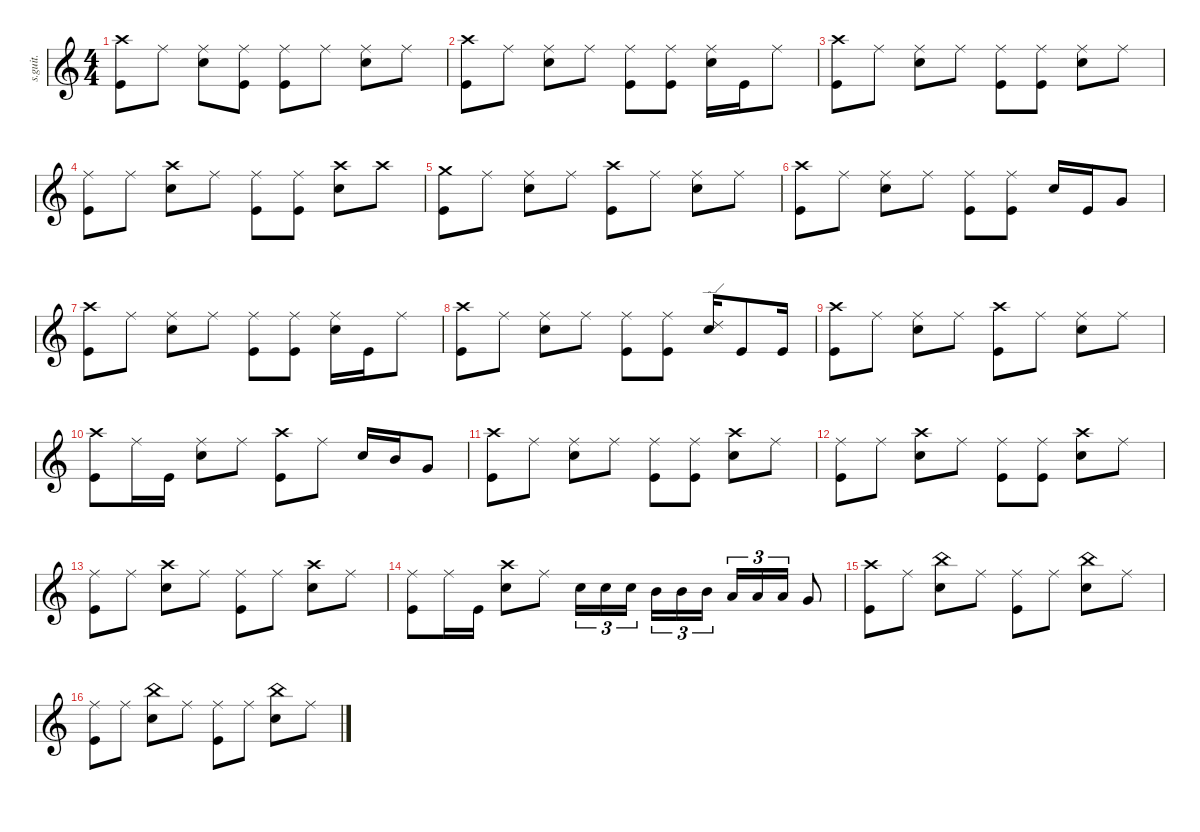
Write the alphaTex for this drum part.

\defaultSystemsLayout 4
\hideDynamics
\bracketExtendMode nobrackets
\track ("Nick Mason - Drums" "s.guit.") {instrument percussion}
\staff {score}
\articulation defaults
\ts (4 4)
\tempo (64 hide)
\clef g2
\ks c
("Kick (hit)" "Crash high (hit)").8{lyrics (0 "") lyrics (1 "") lyrics (2 "") lyrics (3 "") lyrics (4 "") dy f} "Ride (middle)".8{lyrics (0 "") lyrics (1 "") lyrics (2 "") lyrics (3 "") lyrics (4 "")} ("Ride (middle)" "Snare (hit) 2").8{lyrics (0 "") lyrics (1 "") lyrics (2 "") lyrics (3 "") lyrics (4 "")} ("Ride (middle)" "Kick (hit)").8{lyrics (0 "") lyrics (1 "") lyrics (2 "") lyrics (3 "") lyrics (4 "")} ("Ride (middle)" "Kick (hit)").8{lyrics (0 "") lyrics (1 "") lyrics (2 "") lyrics (3 "") lyrics (4 "")} "Ride (middle)".8{lyrics (0 "") lyrics (1 "") lyrics (2 "") lyrics (3 "") lyrics (4 "")} ("Ride (middle)" "Snare (hit) 2").8{lyrics (0 "") lyrics (1 "") lyrics (2 "") lyrics (3 "") lyrics (4 "")} "Ride (middle)".8{lyrics (0 "") lyrics (1 "") lyrics (2 "") lyrics (3 "") lyrics (4 "")} |
("Kick (hit)" "Crash high (hit)").8{lyrics (0 "") lyrics (1 "") lyrics (2 "") lyrics (3 "") lyrics (4 "")} "Ride (middle)".8{lyrics (0 "") lyrics (1 "") lyrics (2 "") lyrics (3 "") lyrics (4 "")} ("Ride (middle)" "Snare (hit) 2").8{lyrics (0 "") lyrics (1 "") lyrics (2 "") lyrics (3 "") lyrics (4 "")} "Ride (middle)".8{lyrics (0 "") lyrics (1 "") lyrics (2 "") lyrics (3 "") lyrics (4 "")} ("Ride (middle)" "Kick (hit)").8{lyrics (0 "") lyrics (1 "") lyrics (2 "") lyrics (3 "") lyrics (4 "")} ("Ride (middle)" "Kick (hit)").8{lyrics (0 "") lyrics (1 "") lyrics (2 "") lyrics (3 "") lyrics (4 "")} ("Snare (hit) 2" "Ride (middle)").16{lyrics (0 "") lyrics (1 "") lyrics (2 "") lyrics (3 "") lyrics (4 "")} "Kick (hit)".16{lyrics (0 "") lyrics (1 "") lyrics (2 "") lyrics (3 "") lyrics (4 "")} "Ride (middle)".8{lyrics (0 "") lyrics (1 "") lyrics (2 "") lyrics (3 "") lyrics (4 "")} |
("Crash high (hit)" "Kick (hit)").8{lyrics (0 "") lyrics (1 "") lyrics (2 "") lyrics (3 "") lyrics (4 "")} "Ride (middle)".8{lyrics (0 "") lyrics (1 "") lyrics (2 "") lyrics (3 "") lyrics (4 "")} ("Ride (middle)" "Snare (hit) 2").8{lyrics (0 "") lyrics (1 "") lyrics (2 "") lyrics (3 "") lyrics (4 "")} "Ride (middle)".8{lyrics (0 "") lyrics (1 "") lyrics (2 "") lyrics (3 "") lyrics (4 "")} ("Ride (middle)" "Kick (hit)").8{lyrics (0 "") lyrics (1 "") lyrics (2 "") lyrics (3 "") lyrics (4 "")} ("Ride (middle)" "Kick (hit)").8{lyrics (0 "") lyrics (1 "") lyrics (2 "") lyrics (3 "") lyrics (4 "")} ("Ride (middle)" "Snare (hit) 2").8{lyrics (0 "") lyrics (1 "") lyrics (2 "") lyrics (3 "") lyrics (4 "")} "Ride (middle)".8{lyrics (0 "") lyrics (1 "") lyrics (2 "") lyrics (3 "") lyrics (4 "")} |
("Ride (middle)" "Kick (hit)").8{lyrics (0 "") lyrics (1 "") lyrics (2 "") lyrics (3 "") lyrics (4 "")} "Ride (middle)".8{lyrics (0 "") lyrics (1 "") lyrics (2 "") lyrics (3 "") lyrics (4 "")} ("Snare (hit) 2" "Crash high (hit)").8{lyrics (0 "") lyrics (1 "") lyrics (2 "") lyrics (3 "") lyrics (4 "")} "Ride (middle)".8{lyrics (0 "") lyrics (1 "") lyrics (2 "") lyrics (3 "") lyrics (4 "")} ("Ride (middle)" "Kick (hit)").8{lyrics (0 "") lyrics (1 "") lyrics (2 "") lyrics (3 "") lyrics (4 "")} ("Ride (middle)" "Kick (hit)").8{lyrics (0 "") lyrics (1 "") lyrics (2 "") lyrics (3 "") lyrics (4 "")} ("Snare (hit) 2" "Crash high (hit)").8{lyrics (0 "") lyrics (1 "") lyrics (2 "") lyrics (3 "") lyrics (4 "")} "Crash high (hit)".8{lyrics (0 "") lyrics (1 "") lyrics (2 "") lyrics (3 "") lyrics (4 "")} |
("Kick (hit)" "Crash medium (hit)").8{lyrics (0 "") lyrics (1 "") lyrics (2 "") lyrics (3 "") lyrics (4 "")} "Ride (middle)".8{lyrics (0 "") lyrics (1 "") lyrics (2 "") lyrics (3 "") lyrics (4 "")} ("Ride (middle)" "Snare (hit) 2").8{lyrics (0 "") lyrics (1 "") lyrics (2 "") lyrics (3 "") lyrics (4 "")} "Ride (middle)".8{lyrics (0 "") lyrics (1 "") lyrics (2 "") lyrics (3 "") lyrics (4 "")} ("Kick (hit)" "Crash high (hit)").8{lyrics (0 "") lyrics (1 "") lyrics (2 "") lyrics (3 "") lyrics (4 "")} "Ride (middle)".8{lyrics (0 "") lyrics (1 "") lyrics (2 "") lyrics (3 "") lyrics (4 "")} ("Ride (middle)" "Snare (hit) 2").8{lyrics (0 "") lyrics (1 "") lyrics (2 "") lyrics (3 "") lyrics (4 "")} "Ride (middle)".8{lyrics (0 "") lyrics (1 "") lyrics (2 "") lyrics (3 "") lyrics (4 "")} |
("Kick (hit)" "Crash high (hit)").8{lyrics (0 "") lyrics (1 "") lyrics (2 "") lyrics (3 "") lyrics (4 "")} "Ride (middle)".8{lyrics (0 "") lyrics (1 "") lyrics (2 "") lyrics (3 "") lyrics (4 "")} ("Ride (middle)" "Snare (hit) 2").8{lyrics (0 "") lyrics (1 "") lyrics (2 "") lyrics (3 "") lyrics (4 "")} "Ride (middle)".8{lyrics (0 "") lyrics (1 "") lyrics (2 "") lyrics (3 "") lyrics (4 "")} ("Kick (hit)" "Ride (middle)").8{lyrics (0 "") lyrics (1 "") lyrics (2 "") lyrics (3 "") lyrics (4 "")} ("Kick (hit)" "Ride (middle)").8{lyrics (0 "") lyrics (1 "") lyrics (2 "") lyrics (3 "") lyrics (4 "")} "Snare (hit) 2".16{lyrics (0 "") lyrics (1 "") lyrics (2 "") lyrics (3 "") lyrics (4 "")} "Kick (hit)".16{lyrics (0 "") lyrics (1 "") lyrics (2 "") lyrics (3 "") lyrics (4 "")} "Very Low Tom (hit)".8{lyrics (0 "") lyrics (1 "") lyrics (2 "") lyrics (3 "") lyrics (4 "") dy fff} |
("Crash high (hit)" "Kick (hit)").8{lyrics (0 "") lyrics (1 "") lyrics (2 "") lyrics (3 "") lyrics (4 "") dy f} "Ride (middle)".8{lyrics (0 "") lyrics (1 "") lyrics (2 "") lyrics (3 "") lyrics (4 "")} ("Ride (middle)" "Snare (hit) 2").8{lyrics (0 "") lyrics (1 "") lyrics (2 "") lyrics (3 "") lyrics (4 "")} "Ride (middle)".8{lyrics (0 "") lyrics (1 "") lyrics (2 "") lyrics (3 "") lyrics (4 "")} ("Ride (middle)" "Kick (hit)").8{lyrics (0 "") lyrics (1 "") lyrics (2 "") lyrics (3 "") lyrics (4 "")} ("Ride (middle)" "Kick (hit)").8{lyrics (0 "") lyrics (1 "") lyrics (2 "") lyrics (3 "") lyrics (4 "")} ("Ride (middle)" "Snare (hit) 2").16{lyrics (0 "") lyrics (1 "") lyrics (2 "") lyrics (3 "") lyrics (4 "")} "Kick (hit)".16{lyrics (0 "") lyrics (1 "") lyrics (2 "") lyrics (3 "") lyrics (4 "")} "Ride (middle)".8{lyrics (0 "") lyrics (1 "") lyrics (2 "") lyrics (3 "") lyrics (4 "")} |
("Kick (hit)" "Crash high (hit)").8{lyrics (0 "") lyrics (1 "") lyrics (2 "") lyrics (3 "") lyrics (4 "")} "Ride (middle)".8{lyrics (0 "") lyrics (1 "") lyrics (2 "") lyrics (3 "") lyrics (4 "")} ("Ride (middle)" "Snare (hit) 2").8{lyrics (0 "") lyrics (1 "") lyrics (2 "") lyrics (3 "") lyrics (4 "")} "Ride (middle)".8{lyrics (0 "") lyrics (1 "") lyrics (2 "") lyrics (3 "") lyrics (4 "")} ("Ride (middle)" "Kick (hit)").8{lyrics (0 "") lyrics (1 "") lyrics (2 "") lyrics (3 "") lyrics (4 "")} ("Ride (middle)" "Kick (hit)").8{lyrics (0 "") lyrics (1 "") lyrics (2 "") lyrics (3 "") lyrics (4 "")} ("Snare (hit) 2" "Ride (edge) 2").16{lyrics (0 "") lyrics (1 "") lyrics (2 "") lyrics (3 "") lyrics (4 "")} "Kick (hit)".8{lyrics (0 "") lyrics (1 "") lyrics (2 "") lyrics (3 "") lyrics (4 "")} "Kick (hit)".16{lyrics (0 "") lyrics (1 "") lyrics (2 "") lyrics (3 "") lyrics (4 "")} |
("Kick (hit)" "Crash high (hit)").8{lyrics (0 "") lyrics (1 "") lyrics (2 "") lyrics (3 "") lyrics (4 "")} "Ride (middle)".8{lyrics (0 "") lyrics (1 "") lyrics (2 "") lyrics (3 "") lyrics (4 "")} ("Ride (middle)" "Snare (hit) 2").8{lyrics (0 "") lyrics (1 "") lyrics (2 "") lyrics (3 "") lyrics (4 "")} "Ride (middle)".8{lyrics (0 "") lyrics (1 "") lyrics (2 "") lyrics (3 "") lyrics (4 "")} ("Kick (hit)" "Crash high (hit)").8{lyrics (0 "") lyrics (1 "") lyrics (2 "") lyrics (3 "") lyrics (4 "")} "Ride (middle)".8{lyrics (0 "") lyrics (1 "") lyrics (2 "") lyrics (3 "") lyrics (4 "")} ("Ride (middle)" "Snare (hit) 2").8{lyrics (0 "") lyrics (1 "") lyrics (2 "") lyrics (3 "") lyrics (4 "")} "Ride (middle)".8{lyrics (0 "") lyrics (1 "") lyrics (2 "") lyrics (3 "") lyrics (4 "")} |
("Kick (hit)" "Crash high (hit)").8{lyrics (0 "") lyrics (1 "") lyrics (2 "") lyrics (3 "") lyrics (4 "")} "Ride (middle)".16{lyrics (0 "") lyrics (1 "") lyrics (2 "") lyrics (3 "") lyrics (4 "")} "Kick (hit)".16{lyrics (0 "") lyrics (1 "") lyrics (2 "") lyrics (3 "") lyrics (4 "")} ("Ride (middle)" "Snare (hit) 2").8{lyrics (0 "") lyrics (1 "") lyrics (2 "") lyrics (3 "") lyrics (4 "")} "Ride (middle)".8{lyrics (0 "") lyrics (1 "") lyrics (2 "") lyrics (3 "") lyrics (4 "")} ("Kick (hit)" "Crash high (hit)").8{lyrics (0 "") lyrics (1 "") lyrics (2 "") lyrics (3 "") lyrics (4 "")} "Ride (middle)".8{lyrics (0 "") lyrics (1 "") lyrics (2 "") lyrics (3 "") lyrics (4 "")} "Snare (hit) 2".16{lyrics (0 "") lyrics (1 "") lyrics (2 "") lyrics (3 "") lyrics (4 "")} "Mid Tom (hit)".16{lyrics (0 "") lyrics (1 "") lyrics (2 "") lyrics (3 "") lyrics (4 "") dy fff} "Very Low Tom (hit)".8{lyrics (0 "") lyrics (1 "") lyrics (2 "") lyrics (3 "") lyrics (4 "")} |
("Crash high (hit)" "Kick (hit)").8{lyrics (0 "") lyrics (1 "") lyrics (2 "") lyrics (3 "") lyrics (4 "") dy f} "Ride (middle)".8{lyrics (0 "") lyrics (1 "") lyrics (2 "") lyrics (3 "") lyrics (4 "")} ("Ride (middle)" "Snare (hit) 2").8{lyrics (0 "") lyrics (1 "") lyrics (2 "") lyrics (3 "") lyrics (4 "")} "Ride (middle)".8{lyrics (0 "") lyrics (1 "") lyrics (2 "") lyrics (3 "") lyrics (4 "")} ("Ride (middle)" "Kick (hit)").8{lyrics (0 "") lyrics (1 "") lyrics (2 "") lyrics (3 "") lyrics (4 "")} ("Ride (middle)" "Kick (hit)").8{lyrics (0 "") lyrics (1 "") lyrics (2 "") lyrics (3 "") lyrics (4 "")} ("Snare (hit) 2" "Crash high (hit)").8{lyrics (0 "") lyrics (1 "") lyrics (2 "") lyrics (3 "") lyrics (4 "")} "Ride (middle)".8{lyrics (0 "") lyrics (1 "") lyrics (2 "") lyrics (3 "") lyrics (4 "")} |
("Kick (hit)" "Ride (middle)").8{lyrics (0 "") lyrics (1 "") lyrics (2 "") lyrics (3 "") lyrics (4 "")} "Ride (middle)".8{lyrics (0 "") lyrics (1 "") lyrics (2 "") lyrics (3 "") lyrics (4 "")} ("Snare (hit) 2" "Crash high (hit)").8{lyrics (0 "") lyrics (1 "") lyrics (2 "") lyrics (3 "") lyrics (4 "")} "Ride (middle)".8{lyrics (0 "") lyrics (1 "") lyrics (2 "") lyrics (3 "") lyrics (4 "")} ("Ride (middle)" "Kick (hit)").8{lyrics (0 "") lyrics (1 "") lyrics (2 "") lyrics (3 "") lyrics (4 "")} ("Ride (middle)" "Kick (hit)").8{lyrics (0 "") lyrics (1 "") lyrics (2 "") lyrics (3 "") lyrics (4 "")} ("Snare (hit) 2" "Crash high (hit)").8{lyrics (0 "") lyrics (1 "") lyrics (2 "") lyrics (3 "") lyrics (4 "")} "Ride (middle)".8{lyrics (0 "") lyrics (1 "") lyrics (2 "") lyrics (3 "") lyrics (4 "")} |
("Kick (hit)" "Ride (middle)").8{lyrics (0 "") lyrics (1 "") lyrics (2 "") lyrics (3 "") lyrics (4 "")} "Ride (middle)".8{lyrics (0 "") lyrics (1 "") lyrics (2 "") lyrics (3 "") lyrics (4 "")} ("Snare (hit) 2" "Crash high (hit)").8{lyrics (0 "") lyrics (1 "") lyrics (2 "") lyrics (3 "") lyrics (4 "")} "Ride (middle)".8{lyrics (0 "") lyrics (1 "") lyrics (2 "") lyrics (3 "") lyrics (4 "")} ("Ride (middle)" "Kick (hit)").8{lyrics (0 "") lyrics (1 "") lyrics (2 "") lyrics (3 "") lyrics (4 "")} "Ride (middle)".8{lyrics (0 "") lyrics (1 "") lyrics (2 "") lyrics (3 "") lyrics (4 "")} ("Snare (hit) 2" "Crash high (hit)").8{lyrics (0 "") lyrics (1 "") lyrics (2 "") lyrics (3 "") lyrics (4 "")} "Ride (middle)".8{lyrics (0 "") lyrics (1 "") lyrics (2 "") lyrics (3 "") lyrics (4 "")} |
("Ride (middle)" "Kick (hit)").8{lyrics (0 "") lyrics (1 "") lyrics (2 "") lyrics (3 "") lyrics (4 "")} "Ride (middle)".16{lyrics (0 "") lyrics (1 "") lyrics (2 "") lyrics (3 "") lyrics (4 "")} "Kick (hit)".16{lyrics (0 "") lyrics (1 "") lyrics (2 "") lyrics (3 "") lyrics (4 "") dy fff} ("Snare (hit) 2" "Crash high (hit)").8{lyrics (0 "") lyrics (1 "") lyrics (2 "") lyrics (3 "") lyrics (4 "") dy f} "Ride (middle)".8{lyrics (0 "") lyrics (1 "") lyrics (2 "") lyrics (3 "") lyrics (4 "")} "Snare (hit) 2".16{tu (3 2) lyrics (0 "") lyrics (1 "") lyrics (2 "") lyrics (3 "") lyrics (4 "")} "Snare (hit) 2".16{tu (3 2) lyrics (0 "") lyrics (1 "") lyrics (2 "") lyrics (3 "") lyrics (4 "")} "Snare (hit) 2".16{tu (3 2) lyrics (0 "") lyrics (1 "") lyrics (2 "") lyrics (3 "") lyrics (4 "")} "Mid Tom (hit)".16{tu (3 2) lyrics (0 "") lyrics (1 "") lyrics (2 "") lyrics (3 "") lyrics (4 "") dy fff} "Mid Tom (hit)".16{tu (3 2) lyrics (0 "") lyrics (1 "") lyrics (2 "") lyrics (3 "") lyrics (4 "")} "Mid Tom (hit)".16{tu (3 2) lyrics (0 "") lyrics (1 "") lyrics (2 "") lyrics (3 "") lyrics (4 "")} "Low Tom (hit)".16{tu (3 2) lyrics (0 "") lyrics (1 "") lyrics (2 "") lyrics (3 "") lyrics (4 "")} "Low Tom (hit)".16{tu (3 2) lyrics (0 "") lyrics (1 "") lyrics (2 "") lyrics (3 "") lyrics (4 "")} "Low Tom (hit)".16{tu (3 2) lyrics (0 "") lyrics (1 "") lyrics (2 "") lyrics (3 "") lyrics (4 "")} "Very Low Tom (hit)".8{lyrics (0 "") lyrics (1 "") lyrics (2 "") lyrics (3 "") lyrics (4 "")} |
("Crash high (hit)" "Kick (hit)").8{lyrics (0 "") lyrics (1 "") lyrics (2 "") lyrics (3 "") lyrics (4 "") dy f} "Ride (middle)".8{lyrics (0 "") lyrics (1 "") lyrics (2 "") lyrics (3 "") lyrics (4 "")} ("Snare (hit) 2" "China (hit)").8{lyrics (0 "") lyrics (1 "") lyrics (2 "") lyrics (3 "") lyrics (4 "")} "Ride (middle)".8{lyrics (0 "") lyrics (1 "") lyrics (2 "") lyrics (3 "") lyrics (4 "")} ("Kick (hit)" "Ride (middle)").8{lyrics (0 "") lyrics (1 "") lyrics (2 "") lyrics (3 "") lyrics (4 "")} "Ride (middle)".8{lyrics (0 "") lyrics (1 "") lyrics (2 "") lyrics (3 "") lyrics (4 "")} ("Snare (hit) 2" "China (hit)").8{lyrics (0 "") lyrics (1 "") lyrics (2 "") lyrics (3 "") lyrics (4 "")} "Ride (middle)".8{lyrics (0 "") lyrics (1 "") lyrics (2 "") lyrics (3 "") lyrics (4 "")} |
("Kick (hit)" "Ride (middle)").8{lyrics (0 "") lyrics (1 "") lyrics (2 "") lyrics (3 "") lyrics (4 "")} "Ride (middle)".8{lyrics (0 "") lyrics (1 "") lyrics (2 "") lyrics (3 "") lyrics (4 "")} ("Snare (hit) 2" "China (hit)").8{lyrics (0 "") lyrics (1 "") lyrics (2 "") lyrics (3 "") lyrics (4 "")} "Ride (middle)".8{lyrics (0 "") lyrics (1 "") lyrics (2 "") lyrics (3 "") lyrics (4 "")} ("Kick (hit)" "Ride (middle)").8{lyrics (0 "") lyrics (1 "") lyrics (2 "") lyrics (3 "") lyrics (4 "")} "Ride (middle)".8{lyrics (0 "") lyrics (1 "") lyrics (2 "") lyrics (3 "") lyrics (4 "")} ("Snare (hit) 2" "China (hit)").8{lyrics (0 "") lyrics (1 "") lyrics (2 "") lyrics (3 "") lyrics (4 "")} "Ride (middle)".8{lyrics (0 "") lyrics (1 "") lyrics (2 "") lyrics (3 "") lyrics (4 "")}
